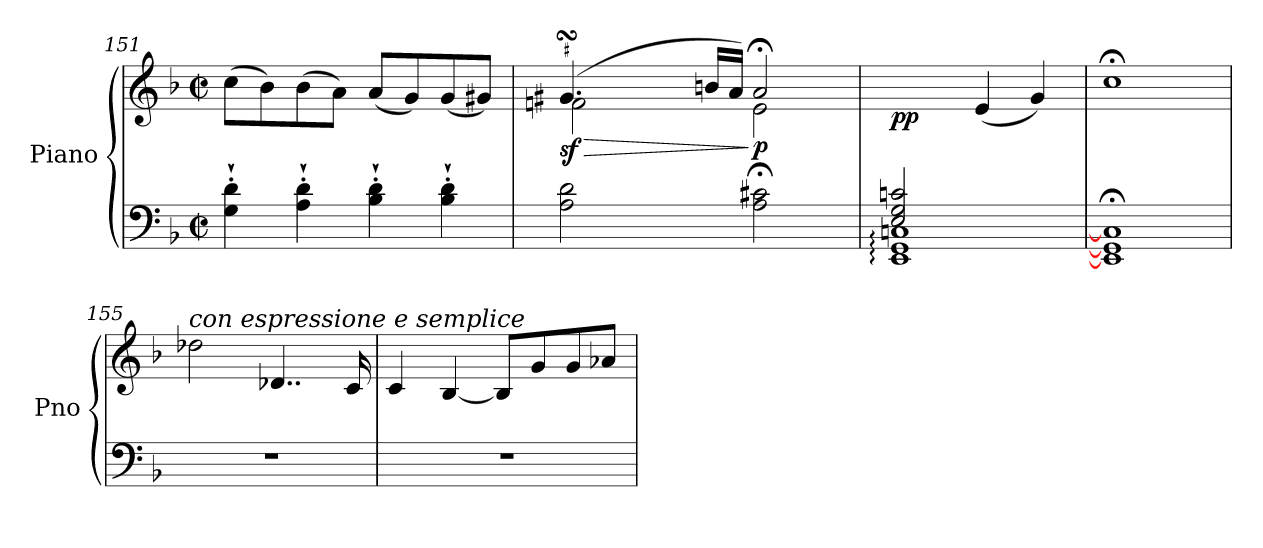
**kern	**kern	**dynam
*part1	*part1	*part1
*staff2	*staff1	*staff1/2
*I"Piano	*	*
*I'Pno	*	*
*clefF4	*clefG2	*
*k[b-]	*k[b-]	*
*M4/4	*M4/4	*
*met(c|)	*met(c|)	*
=151	=151	=151
4G\`' 4d\`'	(8cc\L	.
.	8b-\)	.
4A\`' 4d\`'	(8b-\	.
.	8a\J)	.
4B-\`' 4d\`'	(8a/L	.
.	8g/)	.
4B-\`' 4d\`'	(8g/	.
.	8g#X/J)	.
=152	=152	=152
!	!LO:TX:a:B:t=Adagio	!
!	!	!LO:HP:b
*	*^	*
*	*	*^	*
!	!	!	!	!LO:DY:n=1:b
2A\ 2d\	(>4.g#XsSsS/	2fn\	8g#yy	> sf
.	.	.	16ayy	.
.	.	.	16g#yy	.
.	.	.	16f#Xyy	.
.	.	.	16g#yy	.
.	16bn/LL	.	2ryy	.
.	16a/JJ)	.	.	.
!	!	!	!	!LO:DY:n=2:b
2A\; 2c#X\;	2a;</	2e\	.	] p
.	.	.	8ryy	.
=153	=153	=153	=153	=153
*^	*	*	*	*
!	!	!LO:TX:a:B:t=Largo	!	!	!
!	!	!	!	!	!LO:DY:b
*	*	*v	*v	*v	*
2E/ 2G/ 2cn/	[1EE: [1GG: [1Cn: 1Eyy: 1Gyy: 1cnyy:	2ryy	pp
2ryy	.	(4e/	.
.	.	4g/)	.
*v	*v	*	*
=154	=154	=154
1EE]; 1GG]; 1C];	1cc;<	.
!!LO:LB:g=z
=155	=155	=155
!	!LO:TX:a:i:t=con espressione e semplice	!
1r	2dd-X\	.
.	4..d-X/	.
.	16c/	.
=156	=156	=156
1r	4c/	.
.	[4B-/	.
.	8B-/L]	.
.	8g/	.
.	8g/	.
.	8a-X/J	.
=	=	=
*-	*-	*-
